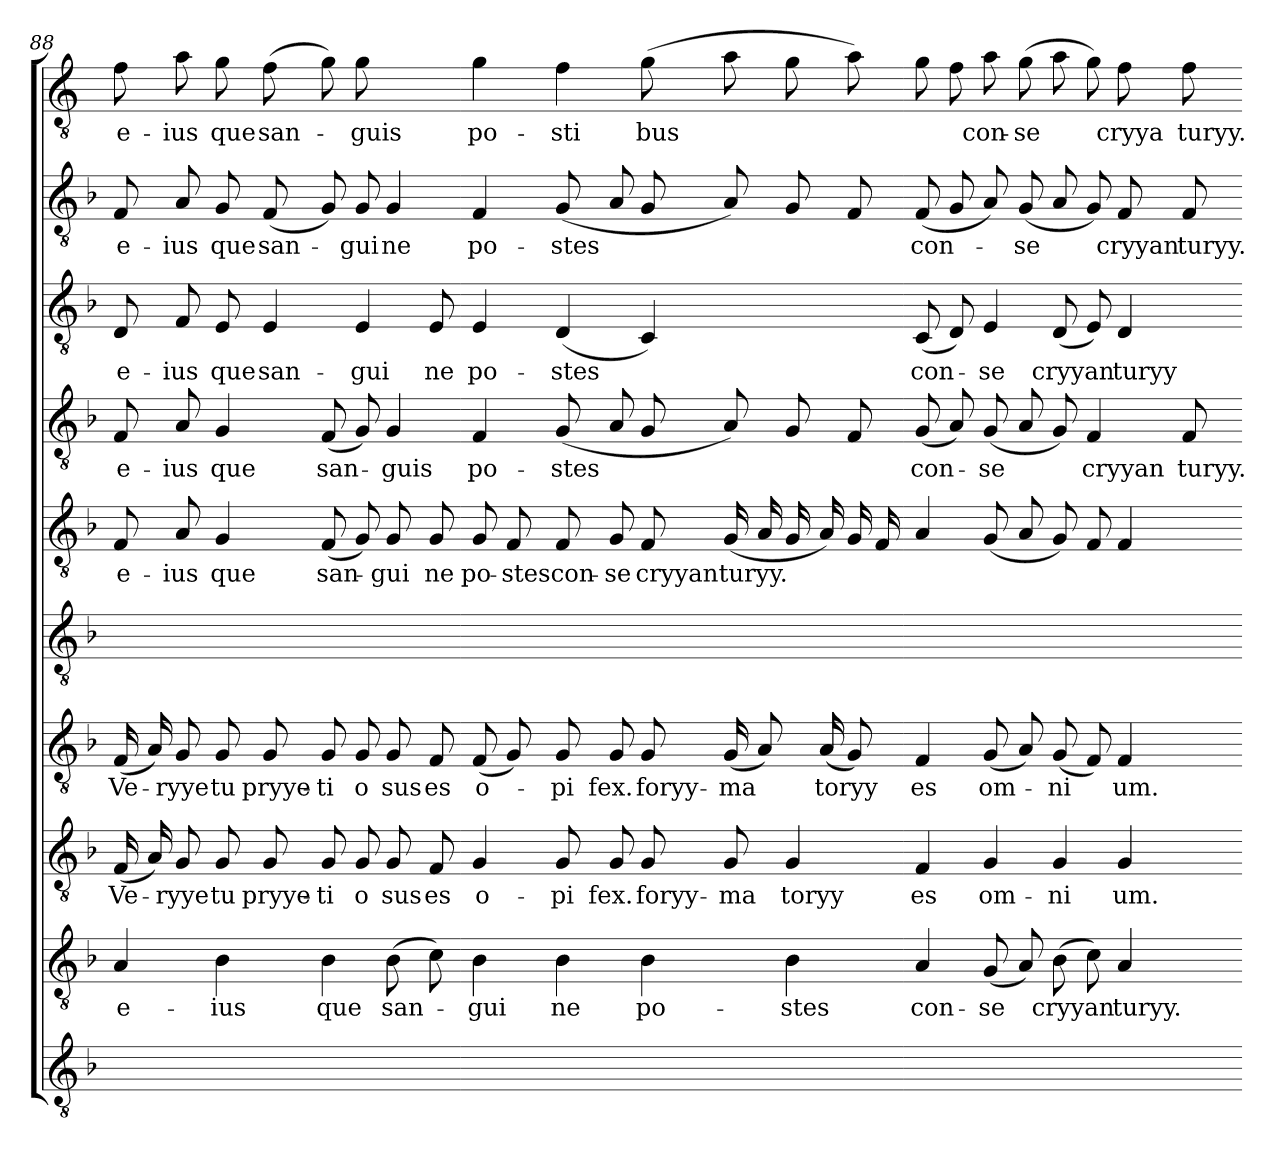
**kern	**kern	**text	**kern	**text	**kern	**text	**kern	**kern	**text	**kern	**text	**kern	**text	**kern	**text	**kern	**text
*part10	*part9	*part9	*part8	*part8	*part7	*part7	*part6	*part5	*part5	*part4	*part4	*part3	*part3	*part2	*part2	*part1	*part1
*staff10	*staff9	*staff9	*staff8	*staff8	*staff7	*staff7	*staff6	*staff5	*staff5	*staff4	*staff4	*staff3	*staff3	*staff2	*staff2	*staff1	*staff1
*clefGv2	*clefGv2	*	*clefGv2	*	*clefGv2	*	*clefGv2	*clefGv2	*	*clefGv2	*	*clefGv2	*	*clefGv2	*	*clefGv2	*
*k[b-]	*k[b-]	*	*k[b-]	*	*k[b-]	*	*k[b-]	*k[b-]	*	*k[b-]	*	*k[b-]	*	*k[b-]	*	*k[]	*
=88	=88	=88	=88	=88	=88	=88	=88	=88	=88	=88	=88	=88	=88	=88	=88	=88	=88
1ryy	4A	e-	(16F	Ve-	(16F	Ve-	1ryy	8F	e-	8F	e-	8D	e-	8F	e-	8f	e-
.	.	.	16A)	.	16A)	.	.	.	.	.	.	.	.	.	.	.	.
.	.	.	8G	-ryye	8G	-ryye	.	8A	ius	8A	ius	8F	ius	8A	ius	8a	ius
.	4B-	ius	8G	tu	8G	tu	.	4G	-que	4G	-que	8E	-que	8G	-que	8g	-que
.	.	.	8G	pryye-	8G	pryye-	.	.	.	.	.	4E	san-	(8F	san-	(8f	san-
.	4B-	-que	8G	ti	8G	ti	.	(8F	san-	(8F	san-	.	.	8G)	.	8g)	.
.	.	.	8G	o	8G	o	.	8G)	.	8G)	.	4E	gui	8G	gui	8g	-guis
.	(8B-	san-	8G	-sus	8G	-sus	.	8G	gui	4G	-guis	.	.	4G	-ne	4ryy	.
.	8c)	.	8F	es	8F	es	.	8G	-ne	.	.	8E	-ne	.	.	.	.
=89-	=89-	=89-	=89-	=89-	=89-	=89-	=89-	=89-	=89-	=89-	=89-	=89-	=89-	=89-	=89-	=89-	=89-
1ryy	4B-	gui	4G	o-	(8F	o-	1ryy	8G	po-	4F	po-	4E	po-	4F	po-	4g	po-
.	.	.	.	.	8G)	.	.	8F	-stes	.	.	.	.	.	.	.	.
.	4B-	-ne	8G	pi	8G	pi	.	8F	con-	(8G	-stes	(4D	-stes	(8G	-stes	4f	sti
.	.	.	8G	-fex.	8G	-fex.	.	8G	se	8A	.	.	.	8A	.	.	.
.	4B-	po-	8G	foryy-	8G	foryy-	.	8F	cryyan	8G	.	4C)	.	8G	.	(8g	-bus
.	.	.	8G	ma	(16G	ma	.	(16G	-turyy.	8A)	.	.	.	8A)	.	8a	.
.	.	.	.	.	8A)	.	.	16A	.	.	.	.	.	.	.	.	.
.	4B-	-stes	4G	-toryy	.	.	.	16G	.	8G	.	4ryy	.	8G	.	8g	.
.	.	.	.	.	(16A	-toryy	.	16A)	.	.	.	.	.	.	.	.	.
.	.	.	.	.	8G)	.	.	16G	.	8F	.	.	.	8F	.	8a)	.
.	.	.	.	.	.	.	.	16F	.	.	.	.	.	.	.	.	.
=90-	=90-	=90-	=90-	=90-	=90-	=90-	=90-	=90-	=90-	=90-	=90-	=90-	=90-	=90-	=90-	=90-	=90-
1ryy	4A	con-	4F	es	4F	es	1ryy	4A	.	(8G	con-	(8C	con-	(8F	con-	8g	.
.	.	.	.	.	.	.	.	.	.	8A)	.	8D)	.	8G	.	8f	.
.	(8G	se	4G	om-	(8G	om-	.	(8G	.	(8G	se	4E	se	8A)	.	8a	con-
.	8A)	.	.	.	8A)	.	.	8A	.	8A	.	.	.	(8G	se	(8g	se
.	(8B-	cryyan	4G	ni	(8G	ni	.	8G)	.	8G)	.	(8D	cryyan	8A	.	8a	.
.	8c)	.	.	.	8F)	.	.	8F	.	4F	cryyan	8E)	.	8G)	.	8g)	.
.	4A	-turyy.	4G	-um.	4F	-um.	.	4F	.	.	.	4D	-turyy	8F	cryyan	8f	cryya
.	.	.	.	.	.	.	.	.	.	8F	-turyy.	.	.	8F	-turyy.	8f	-turyy.
=-	=-	=-	=-	=-	=-	=-	=-	=-	=-	=-	=-	=-	=-	=-	=-	=-	=-
*-	*-	*-	*-	*-	*-	*-	*-	*-	*-	*-	*-	*-	*-	*-	*-	*-	*-
